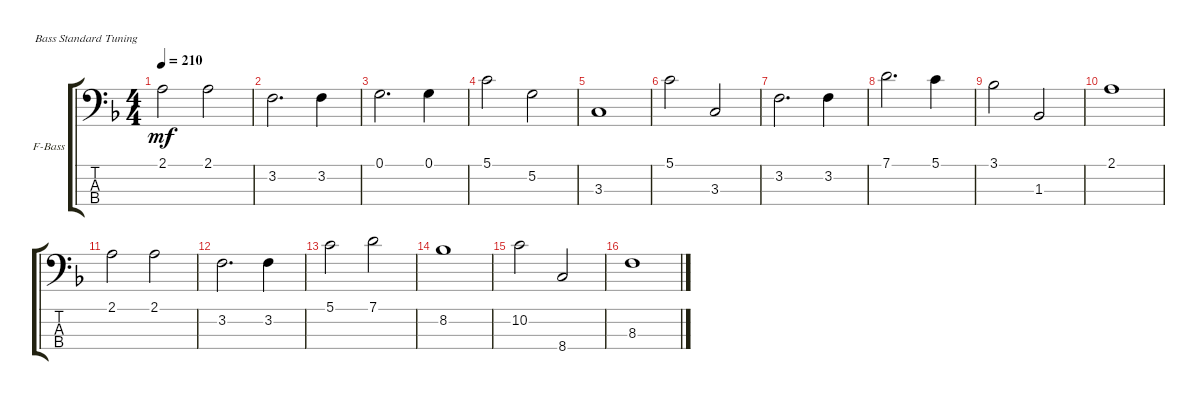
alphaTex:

\defaultSystemsLayout 4
\bracketExtendMode groupsimilarinstruments
\firstSystemTrackNameOrientation horizontal
\otherSystemsTrackNameOrientation horizontal
\track ("Fretless Bass" "F-Bass") {instrument fretlessbass}
\staff {score tabs}
\tuning (G2 D2 A1 E1)
\ts (4 4)
\tempo 210
\clef f4
\ks f
2.1.2{dy mf} 2.1.2 |
3.2.2{d} 3.2.4 |
0.1.2{d} 0.1.4 |
5.1.2 5.2.2 |
3.3.1 |
5.1.2 3.3.2 |
3.2.2{d} 3.2.4 |
7.1.2{d} 5.1.4 |
3.1.2 1.3.2 |
2.1.1 |
2.1.2 2.1.2 |
3.2.2{d} 3.2.4 |
5.1.2 7.1.2 |
8.2.1 |
10.2.2 8.4.2 |
8.3.1
